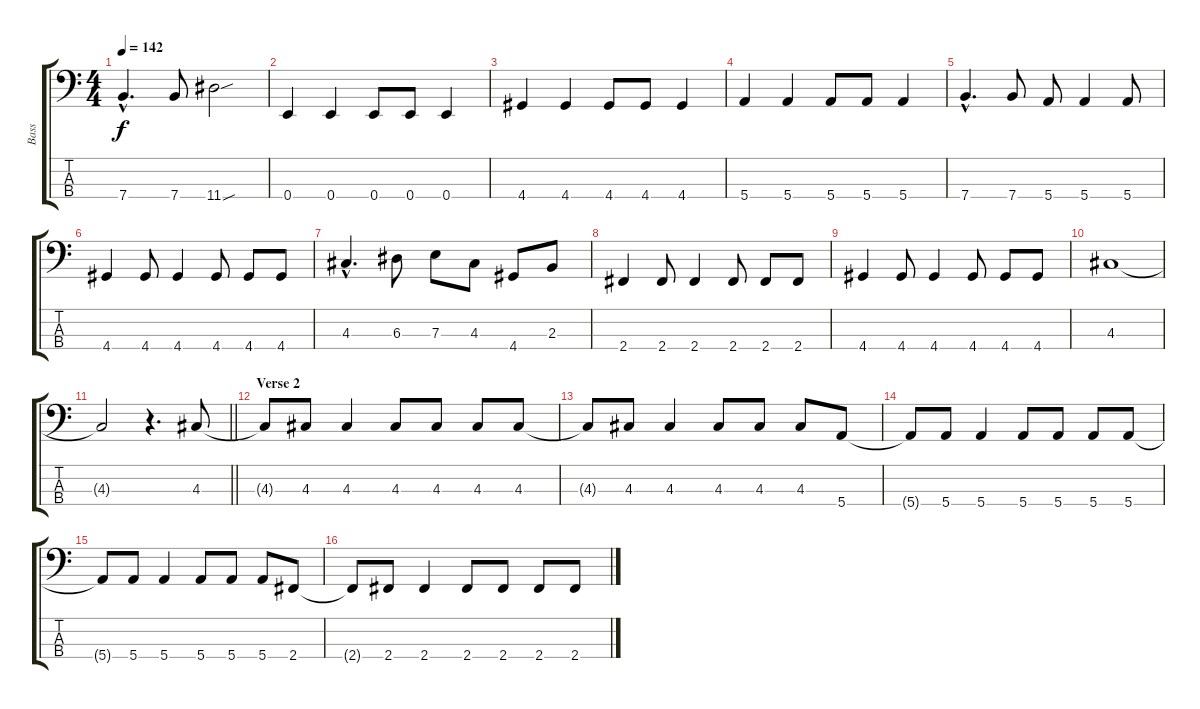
\track ("Bass" "Bass") {instrument electricbassfinger}
\staff {score tabs}
\tuning (G2 D2 A1 E1) {hide}
\ts (4 4)
\tempo 142
\clef f4
\ks c
7.4{hac}.4{d dy f} 7.4.8 11.4{sou}.2 |
0.4.4 0.4.4 0.4.8 0.4.8 0.4.4 |
4.4.4 4.4.4 4.4.8 4.4.8 4.4.4 |
5.4.4 5.4.4 5.4.8 5.4.8 5.4.4 |
7.4{hac}.4{d} 7.4.8 5.4.8 5.4.4 5.4.8 |
4.4.4 4.4.8 4.4.4 4.4.8 4.4.8 4.4.8 |
4.3{hac}.4{d} 6.3.8 7.3.8 4.3.8 4.4.8 2.3.8 |
2.4.4 2.4.8 2.4.4 2.4.8 2.4.8 2.4.8 |
4.4.4 4.4.8 4.4.4 4.4.8 4.4.8 4.4.8 |
4.3.1 |
\barLineRight lightlight
4.3{t}.2 r.4{d} 4.3.8 |
\section ("" "Verse 2")
4.3{t}.8 4.3.8 4.3.4 4.3.8 4.3.8 4.3.8 4.3.8 |
4.3{t}.8 4.3.8 4.3.4 4.3.8 4.3.8 4.3.8 5.4.8 |
5.4{t}.8 5.4.8 5.4.4 5.4.8 5.4.8 5.4.8 5.4.8 |
5.4{t}.8 5.4.8 5.4.4 5.4.8 5.4.8 5.4.8 2.4.8 |
2.4{t}.8 2.4.8 2.4.4 2.4.8 2.4.8 2.4.8 2.4.8
